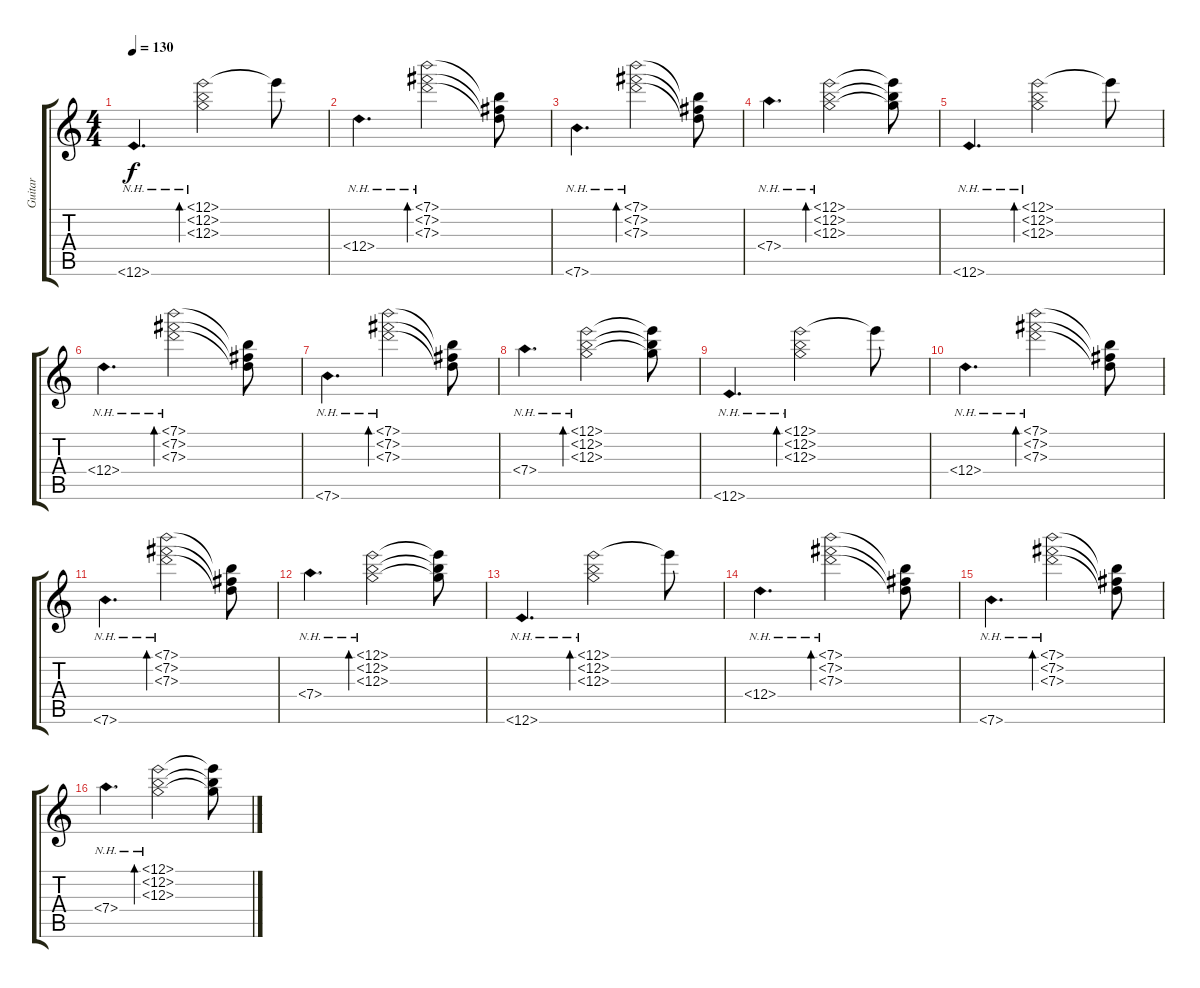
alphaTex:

\track ("Guitar" "Guitar") {instrument acousticguitarnylon}
\staff {score tabs}
\tuning (E4 B3 G3 D3 A2 E2) {hide}
\ts (4 4)
\tempo 130
\clef g2
\ks c
12.6{nh}.4{d dy f} (12.1{nh} 12.2{nh} 12.3{nh}).2{bd 120} 12.1{t}.8 |
12.4{nh}.4{d} (7.1{nh} 7.2{nh} 7.3{nh}).2{bd 120} (7.1{t} 7.2{t} 7.3{t}).8 |
7.6{nh}.4{d} (7.1{nh} 7.2{nh} 7.3{nh}).2{bd 120} (7.1{t} 7.2{t} 7.3{t}).8 |
7.4{nh}.4{d} (12.1{nh} 12.2{nh} 12.3{nh}).2{bd 120} (12.1{t} 12.2{t} 12.3{t}).8 |
12.6{nh}.4{d} (12.1{nh} 12.2{nh} 12.3{nh}).2{bd 120} 12.1{t}.8 |
12.4{nh}.4{d} (7.1{nh} 7.2{nh} 7.3{nh}).2{bd 120} (7.1{t} 7.2{t} 7.3{t}).8 |
7.6{nh}.4{d} (7.1{nh} 7.2{nh} 7.3{nh}).2{bd 120} (7.1{t} 7.2{t} 7.3{t}).8 |
7.4{nh}.4{d} (12.1{nh} 12.2{nh} 12.3{nh}).2{bd 120} (12.1{t} 12.2{t} 12.3{t}).8 |
12.6{nh}.4{d} (12.1{nh} 12.2{nh} 12.3{nh}).2{bd 120} 12.1{t}.8 |
12.4{nh}.4{d} (7.1{nh} 7.2{nh} 7.3{nh}).2{bd 120} (7.1{t} 7.2{t} 7.3{t}).8 |
7.6{nh}.4{d} (7.1{nh} 7.2{nh} 7.3{nh}).2{bd 120} (7.1{t} 7.2{t} 7.3{t}).8 |
7.4{nh}.4{d} (12.1{nh} 12.2{nh} 12.3{nh}).2{bd 120} (12.1{t} 12.2{t} 12.3{t}).8 |
12.6{nh}.4{d} (12.1{nh} 12.2{nh} 12.3{nh}).2{bd 120} 12.1{t}.8 |
12.4{nh}.4{d} (7.1{nh} 7.2{nh} 7.3{nh}).2{bd 120} (7.1{t} 7.2{t} 7.3{t}).8 |
7.6{nh}.4{d} (7.1{nh} 7.2{nh} 7.3{nh}).2{bd 120} (7.1{t} 7.2{t} 7.3{t}).8 |
7.4{nh}.4{d} (12.1{nh} 12.2{nh} 12.3{nh}).2{bd 120} (12.1{t} 12.2{t} 12.3{t}).8
